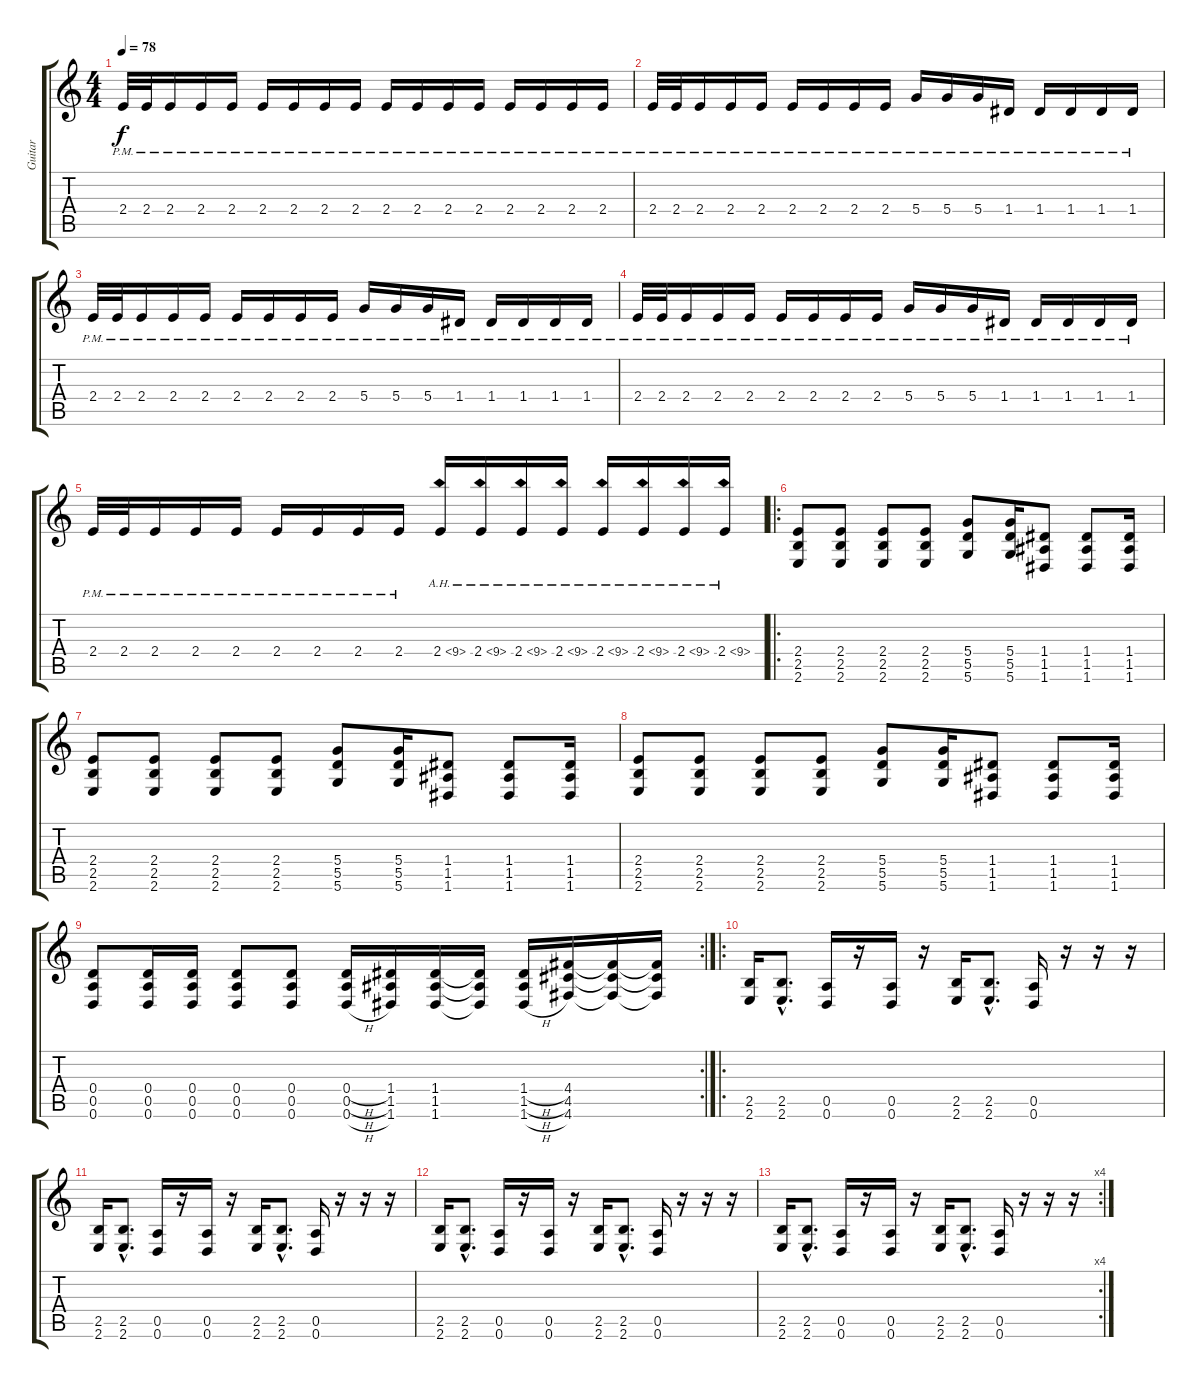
\track ("Guitar" "Guitar") {instrument overdrivenguitar}
\staff {score tabs}
\tuning (E4 B3 G3 D3 A2 D2) {hide}
\ts (4 4)
\tempo 78
\clef g2
\ks c
2.4{pm}.32{dy f} 2.4{pm}.32 2.4{pm}.16 2.4{pm}.16 2.4{pm}.16 2.4{pm}.16 2.4{pm}.16 2.4{pm}.16 2.4{pm}.16 2.4{pm}.16 2.4{pm}.16 2.4{pm}.16 2.4{pm}.16 2.4{pm}.16 2.4{pm}.16 2.4{pm}.16 2.4{pm}.16 |
2.4{pm}.32 2.4{pm}.32 2.4{pm}.16 2.4{pm}.16 2.4{pm}.16 2.4{pm}.16 2.4{pm}.16 2.4{pm}.16 2.4{pm}.16 5.4{pm}.16 5.4{pm}.16 5.4{pm}.16 1.4{pm}.16 1.4{pm}.16 1.4{pm}.16 1.4{pm}.16 1.4{pm}.16 |
2.4{pm}.32 2.4{pm}.32 2.4{pm}.16 2.4{pm}.16 2.4{pm}.16 2.4{pm}.16 2.4{pm}.16 2.4{pm}.16 2.4{pm}.16 5.4{pm}.16 5.4{pm}.16 5.4{pm}.16 1.4{pm}.16 1.4{pm}.16 1.4{pm}.16 1.4{pm}.16 1.4{pm}.16 |
2.4{pm}.32 2.4{pm}.32 2.4{pm}.16 2.4{pm}.16 2.4{pm}.16 2.4{pm}.16 2.4{pm}.16 2.4{pm}.16 2.4{pm}.16 5.4{pm}.16 5.4{pm}.16 5.4{pm}.16 1.4{pm}.16 1.4{pm}.16 1.4{pm}.16 1.4{pm}.16 1.4{pm}.16 |
2.4{pm}.32 2.4{pm}.32 2.4{pm}.16 2.4{pm}.16 2.4{pm}.16 2.4{pm}.16 2.4{pm}.16 2.4{pm}.16 2.4{pm}.16 2.4{ah 7}.16 2.4{ah 7}.16 2.4{ah 7}.16 2.4{ah 7}.16 2.4{ah 7}.16 2.4{ah 7}.16 2.4{ah 7}.16 2.4{ah 7}.16 |
\ro
(2.4 2.5 2.6).8 (2.4 2.5 2.6).8 (2.4 2.5 2.6).8 (2.4 2.5 2.6).8 (5.4 5.5 5.6).8 (5.4 5.5 5.6).16 (1.4 1.5 1.6).8 (1.4 1.5 1.6).8 (1.4 1.5 1.6).16 |
(2.4 2.5 2.6).8 (2.4 2.5 2.6).8 (2.4 2.5 2.6).8 (2.4 2.5 2.6).8 (5.4 5.5 5.6).8 (5.4 5.5 5.6).16 (1.4 1.5 1.6).8 (1.4 1.5 1.6).8 (1.4 1.5 1.6).16 |
(2.4 2.5 2.6).8 (2.4 2.5 2.6).8 (2.4 2.5 2.6).8 (2.4 2.5 2.6).8 (5.4 5.5 5.6).8 (5.4 5.5 5.6).16 (1.4 1.5 1.6).8 (1.4 1.5 1.6).8 (1.4 1.5 1.6).16 |
\rc 2
(0.4 0.5 0.6).8 (0.4 0.5 0.6).16 (0.4 0.5 0.6).16 (0.4 0.5 0.6).8 (0.4 0.5 0.6).8 (0.4{h} 0.5{h} 0.6{h}).16 (1.4 1.5 1.6).16 (1.4 1.5 1.6).16 (1.4{t} 1.5{t} 1.6{t}).16 (1.4{h} 1.5{h} 1.6{h}).16 (4.4 4.5 4.6).16 (4.4{t} 4.5{t} 4.6{t}).16 (4.4{t} 4.5{t} 4.6{t}).16 |
\ro
(2.5 2.6).16 (2.5{hac} 2.6{hac}).8{d} (0.5 0.6).16 r.16 (0.5 0.6).16 r.16 (2.5 2.6).16 (2.5{hac} 2.6{hac}).8{d} (0.5 0.6).16 r.16 r.16 r.16 |
(2.5 2.6).16 (2.5{hac} 2.6{hac}).8{d} (0.5 0.6).16 r.16 (0.5 0.6).16 r.16 (2.5 2.6).16 (2.5{hac} 2.6{hac}).8{d} (0.5 0.6).16 r.16 r.16 r.16 |
(2.5 2.6).16 (2.5{hac} 2.6{hac}).8{d} (0.5 0.6).16 r.16 (0.5 0.6).16 r.16 (2.5 2.6).16 (2.5{hac} 2.6{hac}).8{d} (0.5 0.6).16 r.16 r.16 r.16 |
\rc 4
(2.5 2.6).16 (2.5{hac} 2.6{hac}).8{d} (0.5 0.6).16 r.16 (0.5 0.6).16 r.16 (2.5 2.6).16 (2.5{hac} 2.6{hac}).8{d} (0.5 0.6).16 r.16 r.16 r.16
